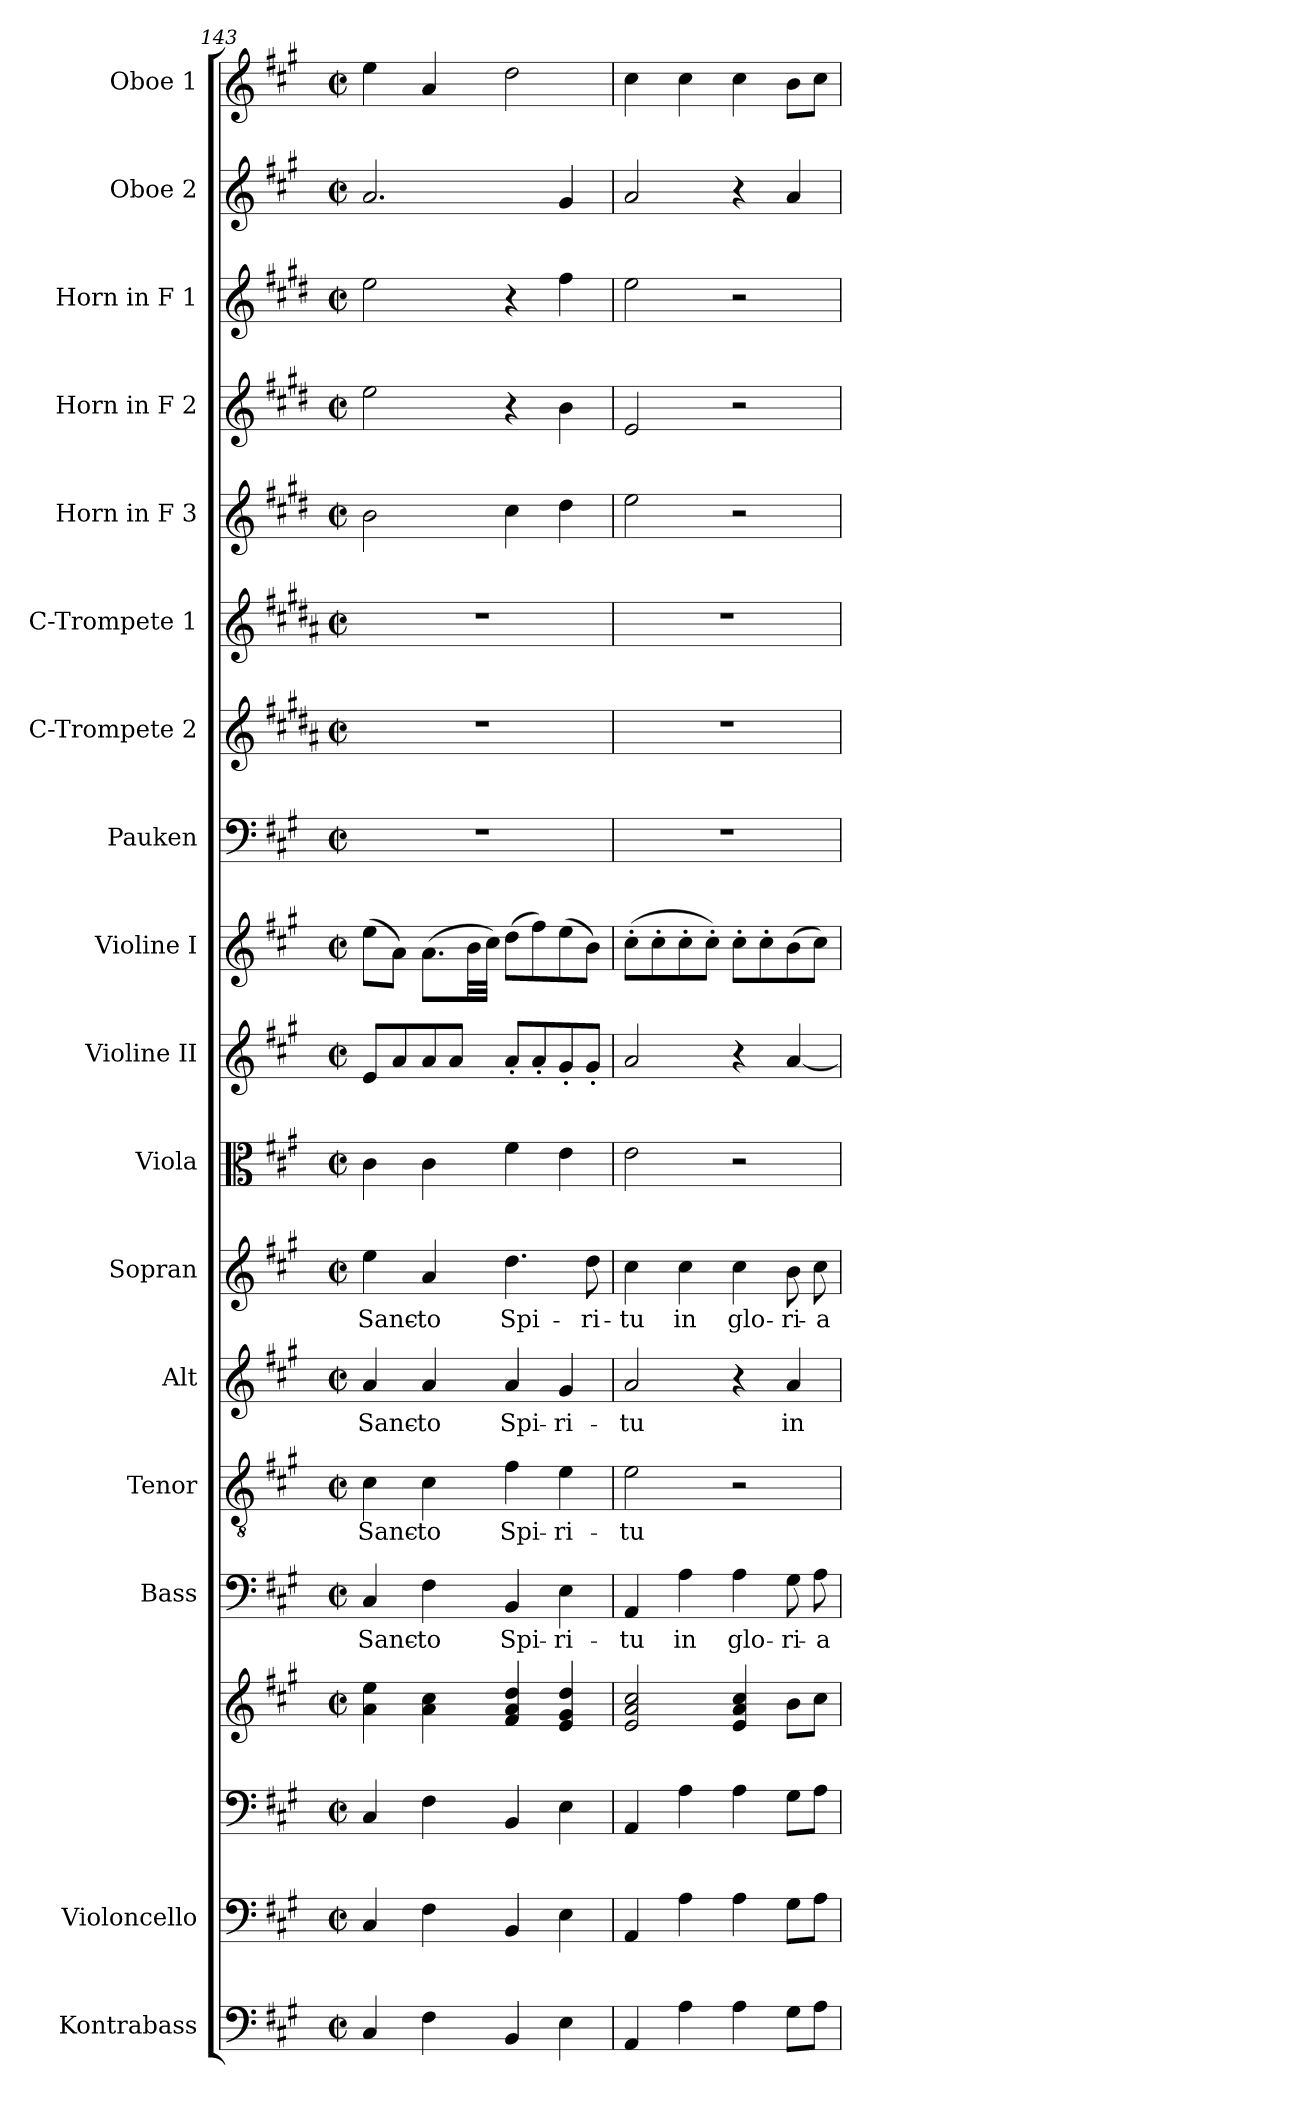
**kern	**kern	**kern	**kern	**kern	**text	**kern	**text	**kern	**text	**kern	**text	**kern	**kern	**kern	**kern	**kern	**kern	**kern	**kern	**kern	**kern	**kern
*part18	*part17	*part16	*part16	*part15	*part15	*part14	*part14	*part13	*part13	*part12	*part12	*part11	*part10	*part9	*part8	*part7	*part6	*part5	*part4	*part3	*part2	*part1
*staff19	*staff18	*staff17	*staff16	*staff15	*staff15	*staff14	*staff14	*staff13	*staff13	*staff12	*staff12	*staff11	*staff10	*staff9	*staff8	*staff7	*staff6	*staff5	*staff4	*staff3	*staff2	*staff1
*I"Kontrabass	*I"Violoncello	*	*	*I"Bass	*	*I"Tenor	*	*I"Alt	*	*I"Sopran	*	*I"Viola	*I"Violine II	*I"Violine I	*I"Pauken	*I"C-Trompete 2	*I"C-Trompete 1	*I"Horn in F 3	*I"Horn in F 2	*I"Horn in F 1	*I"Oboe 2	*I"Oboe 1
*I'Kb.	*I'Vc.	*	*	*I'B.	*	*I'T.	*	*I'A.	*	*I'S.	*	*I'Vla.	*I'Vl. II	*I'Vl. I	*I'Pk.	*I'C Trp. 2	*I'C Trp. 1	*	*	*	*I'Ob. 2	*I'Ob. 1
*clefF4	*clefF4	*clefF4	*clefG2	*clefF4	*	*clefGv2	*	*clefG2	*	*clefG2	*	*clefC3	*clefG2	*clefG2	*clefF4	*clefG2	*clefG2	*clefG2	*clefG2	*clefG2	*clefG2	*clefG2
*ITrd7c12	*	*	*	*	*	*	*	*	*	*	*	*	*	*	*	*ITrd1c2	*ITrd1c2	*ITrd4c7	*ITrd4c7	*ITrd4c7	*	*
*k[f#c#g#]	*k[f#c#g#]	*k[f#c#g#]	*k[f#c#g#]	*k[f#c#g#]	*	*k[f#c#g#]	*	*k[f#c#g#]	*	*k[f#c#g#]	*	*k[f#c#g#]	*k[f#c#g#]	*k[f#c#g#]	*k[f#c#g#]	*k[f#c#g#]	*k[f#c#g#]	*k[f#c#g#]	*k[f#c#g#]	*k[f#c#g#]	*k[f#c#g#]	*k[f#c#g#]
*A:	*A:	*A:	*A:	*A:	*	*A:	*	*A:	*	*A:	*	*A:	*A:	*A:	*A:	*A:	*A:	*A:	*A:	*A:	*A:	*A:
*M2/2	*M2/2	*M2/2	*M2/2	*M2/2	*	*M2/2	*	*M2/2	*	*M2/2	*	*M2/2	*M2/2	*M2/2	*M2/2	*M2/2	*M2/2	*M2/2	*M2/2	*M2/2	*M2/2	*M2/2
*met(c|)	*met(c|)	*met(c|)	*met(c|)	*met(c|)	*	*met(c|)	*	*met(c|)	*	*met(c|)	*	*met(c|)	*met(c|)	*met(c|)	*met(c|)	*met(c|)	*met(c|)	*met(c|)	*met(c|)	*met(c|)	*met(c|)	*met(c|)
=143	=143	=143	=143	=143	=143	=143	=143	=143	=143	=143	=143	=143	=143	=143	=143	=143	=143	=143	=143	=143	=143	=143
!	!	!	!	!	!LO:LY:b	!	!LO:LY:b	!	!LO:LY:b	!	!LO:LY:b	!	!	!	!	!	!	!	!	!	!	!
4CC#/	4C#/	4C#/	4a\ 4ee\	4C#/	Sanc-	4c#\	Sanc-	4a/	Sanc-	4ee\	Sanc-	4c#\	8e/L	(>8ee\L	1r	1r	1r	2e\	2a\	2a\	2.a/	4ee\
.	.	.	.	.	.	.	.	.	.	.	.	.	8a/	8a\J)	.	.	.	.	.	.	.	.
!	!	!	!	!	!LO:LY:b	!	!LO:LY:b	!	!LO:LY:b	!	!LO:LY:b	!	!	!	!	!	!	!	!	!	!	!
4FF#\	4F#\	4F#\	4a\ 4cc#\	4F#\	-to	4c#\	-to	4a/	-to	4a/	-to	4c#\	8a/	(>8.a\L	.	.	.	.	.	.	.	4a/
.	.	.	.	.	.	.	.	.	.	.	.	.	8a/J	.	.	.	.	.	.	.	.	.
.	.	.	.	.	.	.	.	.	.	.	.	.	.	32b\LL	.	.	.	.	.	.	.	.
.	.	.	.	.	.	.	.	.	.	.	.	.	.	32cc#\JJJ)	.	.	.	.	.	.	.	.
!	!	!	!	!	!LO:LY:b	!	!LO:LY:b	!	!LO:LY:b	!	!LO:LY:b	!	!	!	!	!	!	!	!	!	!	!
4BBB/	4BB/	4BB/	4f#/ 4a/ 4dd/	4BB/	Spi-	4f#\	Spi-	4a/	Spi-	4.dd\	Spi-	4f#\	8a'</L	(>8dd\L	.	.	.	4f#\	4r	4r	.	2dd\
.	.	.	.	.	.	.	.	.	.	.	.	.	8a'</	8ff#\)	.	.	.	.	.	.	.	.
!	!	!	!	!	!LO:LY:b	!	!LO:LY:b	!	!LO:LY:b	!	!	!	!	!	!	!	!	!	!	!	!	!
4EE\	4E\	4E\	4e/ 4g#/ 4dd/	4E\	-ri-	4e\	-ri-	4g#/	-ri-	.	.	4e\	8g#'</	(>8ee\	.	.	.	4g#\	4e\	4b\	4g#/	.
!	!	!	!	!	!	!	!	!	!	!	!LO:LY:b	!	!	!	!	!	!	!	!	!	!	!
.	.	.	.	.	.	.	.	.	.	8dd\	-ri-	.	8g#'</J	8b\J)	.	.	.	.	.	.	.	.
=144	=144	=144	=144	=144	=144	=144	=144	=144	=144	=144	=144	=144	=144	=144	=144	=144	=144	=144	=144	=144	=144	=144
!	!	!	!	!	!LO:LY:b	!	!LO:LY:b	!	!LO:LY:b	!	!LO:LY:b	!	!	!	!	!	!	!	!	!	!	!
4AAA/	4AA/	4AA/	2e/ 2a/ 2cc#/	4AA/	-tu	2e\	-tu	2a/	-tu	4cc#\	-tu	2e\	2a/	(>8cc#'>\L	1r	1r	1r	2a\	2A/	2a\	2a/	4cc#\
.	.	.	.	.	.	.	.	.	.	.	.	.	.	8cc#'>\	.	.	.	.	.	.	.	.
!	!	!	!	!	!LO:LY:b	!	!	!	!	!	!LO:LY:b	!	!	!	!	!	!	!	!	!	!	!
4AA\	4A\	4A\	.	4A\	in	.	.	.	.	4cc#\	in	.	.	8cc#'>\	.	.	.	.	.	.	.	4cc#\
.	.	.	.	.	.	.	.	.	.	.	.	.	.	8cc#'>\J)	.	.	.	.	.	.	.	.
!	!	!	!	!	!LO:LY:b	!	!	!	!	!	!LO:LY:b	!	!	!	!	!	!	!	!	!	!	!
4AA\	4A\	4A\	4e/ 4a/ 4cc#/	4A\	glo-	2r	.	4r	.	4cc#\	glo-	2r	4r	8cc#'>\L	.	.	.	2r	2r	2r	4r	4cc#\
.	.	.	.	.	.	.	.	.	.	.	.	.	.	8cc#'>\	.	.	.	.	.	.	.	.
!	!	!	!	!	!LO:LY:b	!	!	!	!LO:LY:b	!	!LO:LY:b	!	!	!	!	!	!	!	!	!	!	!
8GG#\L	8G#\L	8G#\L	8b\L	8G#\	-ri-	.	.	4a/	in	8b\	-ri-	.	[4a/	(>8b\	.	.	.	.	.	.	4a/	8b\L
!	!	!	!	!	!LO:LY:b	!	!	!	!	!	!LO:LY:b	!	!	!	!	!	!	!	!	!	!	!
8AA\J	8A\J	8A\J	8cc#\J	8A\	-a	.	.	.	.	8cc#\	-a	.	.	8cc#\J)	.	.	.	.	.	.	.	8cc#\J
=	=	=	=	=	=	=	=	=	=	=	=	=	=	=	=	=	=	=	=	=	=	=
*-	*-	*-	*-	*-	*-	*-	*-	*-	*-	*-	*-	*-	*-	*-	*-	*-	*-	*-	*-	*-	*-	*-
